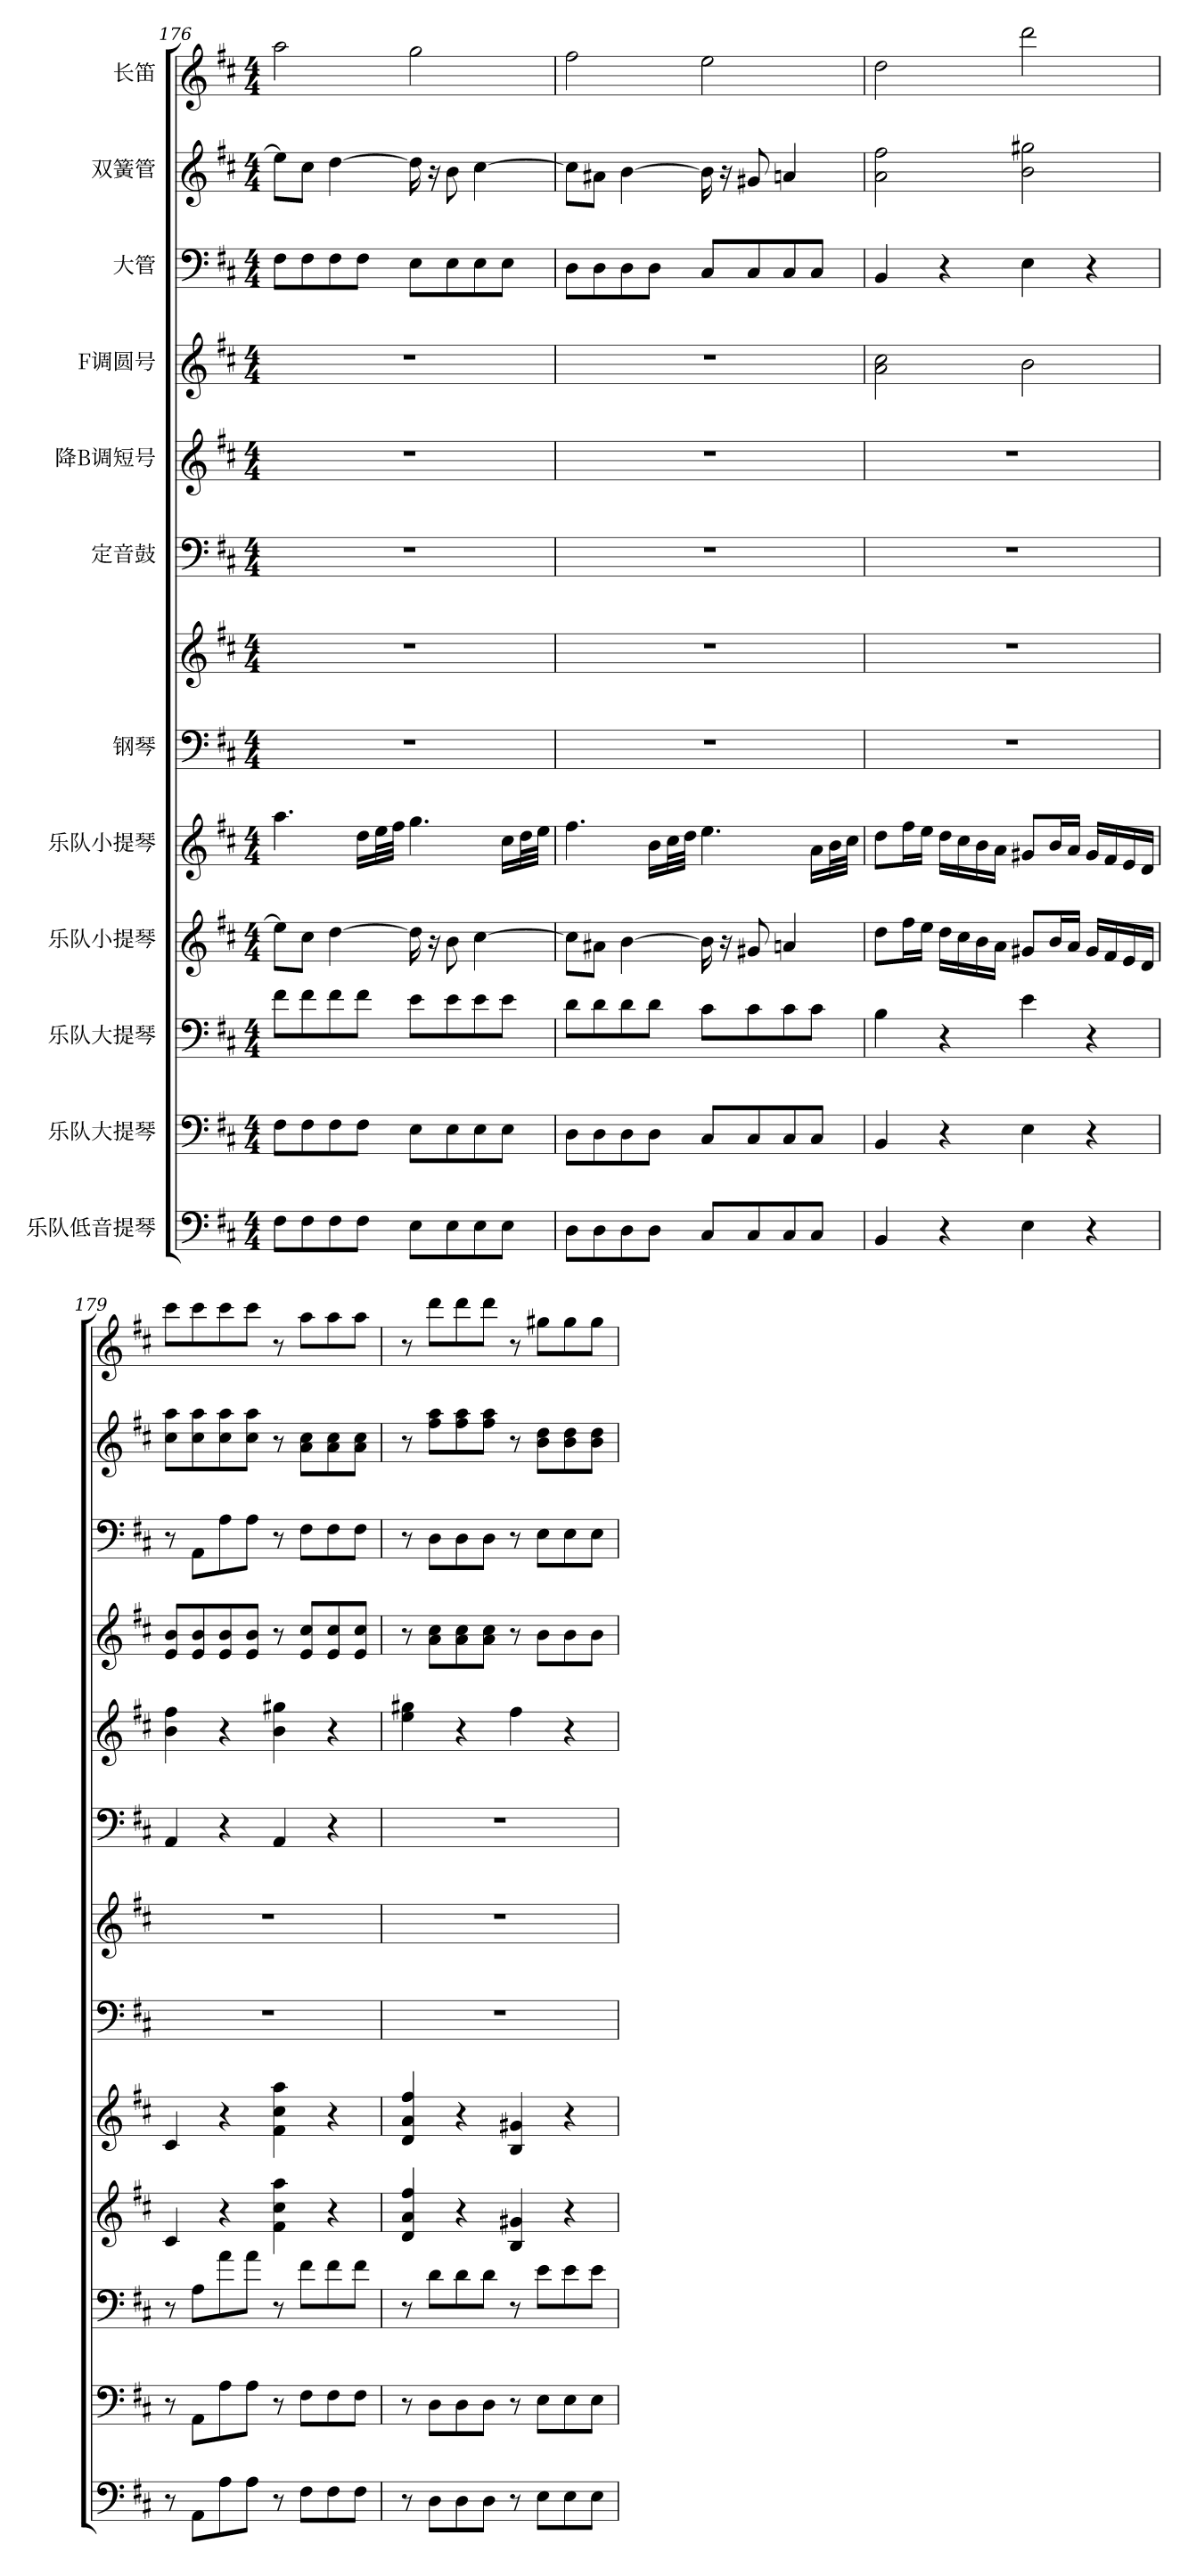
**kern	**kern	**kern	**kern	**kern	**kern	**kern	**kern	**kern	**kern	**kern	**kern	**kern
*part12	*part11	*part10	*part9	*part8	*part7	*part7	*part6	*part5	*part4	*part3	*part2	*part1
*staff13	*staff12	*staff11	*staff10	*staff9	*staff8	*staff7	*staff6	*staff5	*staff4	*staff3	*staff2	*staff1
*I"乐队低音提琴	*I"乐队大提琴	*I"乐队大提琴	*I"乐队小提琴	*I"乐队小提琴	*I"钢琴	*	*I"定音鼓	*I"降B调短号	*I"F调圆号	*I"大管	*I"双簧管	*I"长笛
!!LO:PB:g=z
*clefF4	*clefF4	*clefF4	*clefG2	*clefG2	*clefF4	*clefG2	*clefF4	*clefG2	*clefG2	*clefF4	*clefG2	*clefG2
*ITrd7c12	*	*	*	*	*	*	*	*ITrd1c2	*ITrd4c7	*	*	*
*k[f#c#]	*k[f#c#]	*k[f#c#]	*k[f#c#]	*k[f#c#]	*k[f#c#]	*k[f#c#]	*k[f#c#]	*k[]	*k[f#]	*k[f#c#]	*k[f#c#]	*k[f#c#]
*M4/4	*M4/4	*M4/4	*M4/4	*M4/4	*M4/4	*M4/4	*M4/4	*M4/4	*M4/4	*M4/4	*M4/4	*M4/4
=176	=176	=176	=176	=176	=176	=176	=176	=176	=176	=176	=176	=176
8FF#\L	8F#\L	8f#\L	8ee\L]	4.aa\	1r	1r	1r	1r	1r	8F#\L	8ee\L]	2aa\
8FF#\	8F#\	8f#\	8cc#\J	.	.	.	.	.	.	8F#\	8cc#\J	.
8FF#\	8F#\	8f#\	[4dd\	.	.	.	.	.	.	8F#\	[4dd\	.
8FF#\J	8F#\J	8f#\J	.	16dd\LL	.	.	.	.	.	8F#\J	.	.
.	.	.	.	32ee\L	.	.	.	.	.	.	.	.
.	.	.	.	32ff#\JJJ	.	.	.	.	.	.	.	.
8EE\L	8E\L	8e\L	16dd\]	4.gg\	.	.	.	.	.	8E\L	16dd\]	2gg\
.	.	.	16r	.	.	.	.	.	.	.	16r	.
8EE\	8E\	8e\	8b\	.	.	.	.	.	.	8E\	8b\	.
8EE\	8E\	8e\	[4cc#\	.	.	.	.	.	.	8E\	[4cc#\	.
8EE\J	8E\J	8e\J	.	16cc#\LL	.	.	.	.	.	8E\J	.	.
.	.	.	.	32dd\L	.	.	.	.	.	.	.	.
.	.	.	.	32ee\JJJ	.	.	.	.	.	.	.	.
=177	=177	=177	=177	=177	=177	=177	=177	=177	=177	=177	=177	=177
8DD\L	8D\L	8d\L	8cc#\L]	4.ff#\	1r	1r	1r	1r	1r	8D\L	8cc#\L]	2ff#\
8DD\	8D\	8d\	8a#X\J	.	.	.	.	.	.	8D\	8a#X\J	.
8DD\	8D\	8d\	[4b\	.	.	.	.	.	.	8D\	[4b\	.
8DD\J	8D\J	8d\J	.	16b\LL	.	.	.	.	.	8D\J	.	.
.	.	.	.	32cc#\L	.	.	.	.	.	.	.	.
.	.	.	.	32dd\JJJ	.	.	.	.	.	.	.	.
8CC#/L	8C#/L	8c#\L	16b\]	4.ee\	.	.	.	.	.	8C#/L	16b\]	2ee\
.	.	.	16r	.	.	.	.	.	.	.	16r	.
8CC#/	8C#/	8c#\	8g#X/	.	.	.	.	.	.	8C#/	8g#X/	.
8CC#/	8C#/	8c#\	4an/	.	.	.	.	.	.	8C#/	4an/	.
8CC#/J	8C#/J	8c#\J	.	16a\LL	.	.	.	.	.	8C#/J	.	.
.	.	.	.	32b\L	.	.	.	.	.	.	.	.
.	.	.	.	32cc#\JJJ	.	.	.	.	.	.	.	.
!!LO:PB:g=z
=178	=178	=178	=178	=178	=178	=178	=178	=178	=178	=178	=178	=178
4BBB/	4BB/	4B\	8dd\L	8dd\L	1r	1r	1r	1r	2d\ 2f#\	4BB/	2a\ 2ff#\	2dd\
.	.	.	16ff#\L	16ff#\L	.	.	.	.	.	.	.	.
.	.	.	16ee\JJ	16ee\JJ	.	.	.	.	.	.	.	.
4r	4r	4r	16dd\LL	16dd\LL	.	.	.	.	.	4r	.	.
.	.	.	16cc#\	16cc#\	.	.	.	.	.	.	.	.
.	.	.	16b\	16b\	.	.	.	.	.	.	.	.
.	.	.	16a\JJ	16a\JJ	.	.	.	.	.	.	.	.
4EE\	4E\	4e\	8g#X/L	8g#X/L	.	.	.	.	2e\	4E\	2b\ 2gg#X\	2ddd\
.	.	.	16b/L	16b/L	.	.	.	.	.	.	.	.
.	.	.	16a/JJ	16a/JJ	.	.	.	.	.	.	.	.
4r	4r	4r	16g#/LL	16g#/LL	.	.	.	.	.	4r	.	.
.	.	.	16f#/	16f#/	.	.	.	.	.	.	.	.
.	.	.	16e/	16e/	.	.	.	.	.	.	.	.
.	.	.	16d/JJ	16d/JJ	.	.	.	.	.	.	.	.
=179	=179	=179	=179	=179	=179	=179	=179	=179	=179	=179	=179	=179
8r	8r	8r	4c#/	4c#/	1r	1r	4AA/	4a\ 4ee\	8A/ 8e/L	8r	8cc#\ 8aa\L	8ccc#\L
8AAA\L	8AA\L	8A\L	.	.	.	.	.	.	8A/ 8e/	8AA\L	8cc#\ 8aa\	8ccc#\
8AA\	8A\	8a\	4r	4r	.	.	4r	4r	8A/ 8e/	8A\	8cc#\ 8aa\	8ccc#\
8AA\J	8A\J	8a\J	.	.	.	.	.	.	8A/ 8e/J	8A\J	8cc#\ 8aa\J	8ccc#\J
8r	8r	8r	4f#\ 4cc#\ 4aa\	4f#\ 4cc#\ 4aa\	.	.	4AA/	4a\ 4ff#X\	8r	8r	8r	8r
8FF#\L	8F#\L	8f#\L	.	.	.	.	.	.	8A/ 8f#/L	8F#\L	8a\ 8cc#\L	8aa\L
8FF#\	8F#\	8f#\	4r	4r	.	.	4r	4r	8A/ 8f#/	8F#\	8a\ 8cc#\	8aa\
8FF#\J	8F#\J	8f#\J	.	.	.	.	.	.	8A/ 8f#/J	8F#\J	8a\ 8cc#\J	8aa\J
=180	=180	=180	=180	=180	=180	=180	=180	=180	=180	=180	=180	=180
8r	8r	8r	4d/ 4a/ 4ff#/	4d/ 4a/ 4ff#/	1r	1r	1r	4dd\ 4ff#X\	8r	8r	8r	8r
8DD\L	8D\L	8d\L	.	.	.	.	.	.	8d\ 8f#\L	8D\L	8ff#\ 8aa\L	8ddd\L
8DD\	8D\	8d\	4r	4r	.	.	.	4r	8d\ 8f#\	8D\	8ff#\ 8aa\	8ddd\
8DD\J	8D\J	8d\J	.	.	.	.	.	.	8d\ 8f#\J	8D\J	8ff#\ 8aa\J	8ddd\J
8r	8r	8r	4B/ 4g#X/	4B/ 4g#X/	.	.	.	4ee\	8r	8r	8r	8r
8EE\L	8E\L	8e\L	.	.	.	.	.	.	8e\L	8E\L	8b\ 8dd\L	8gg#X\L
8EE\	8E\	8e\	4r	4r	.	.	.	4r	8e\	8E\	8b\ 8dd\	8gg#\
8EE\J	8E\J	8e\J	.	.	.	.	.	.	8e\J	8E\J	8b\ 8dd\J	8gg#\J
=	=	=	=	=	=	=	=	=	=	=	=	=
*-	*-	*-	*-	*-	*-	*-	*-	*-	*-	*-	*-	*-
